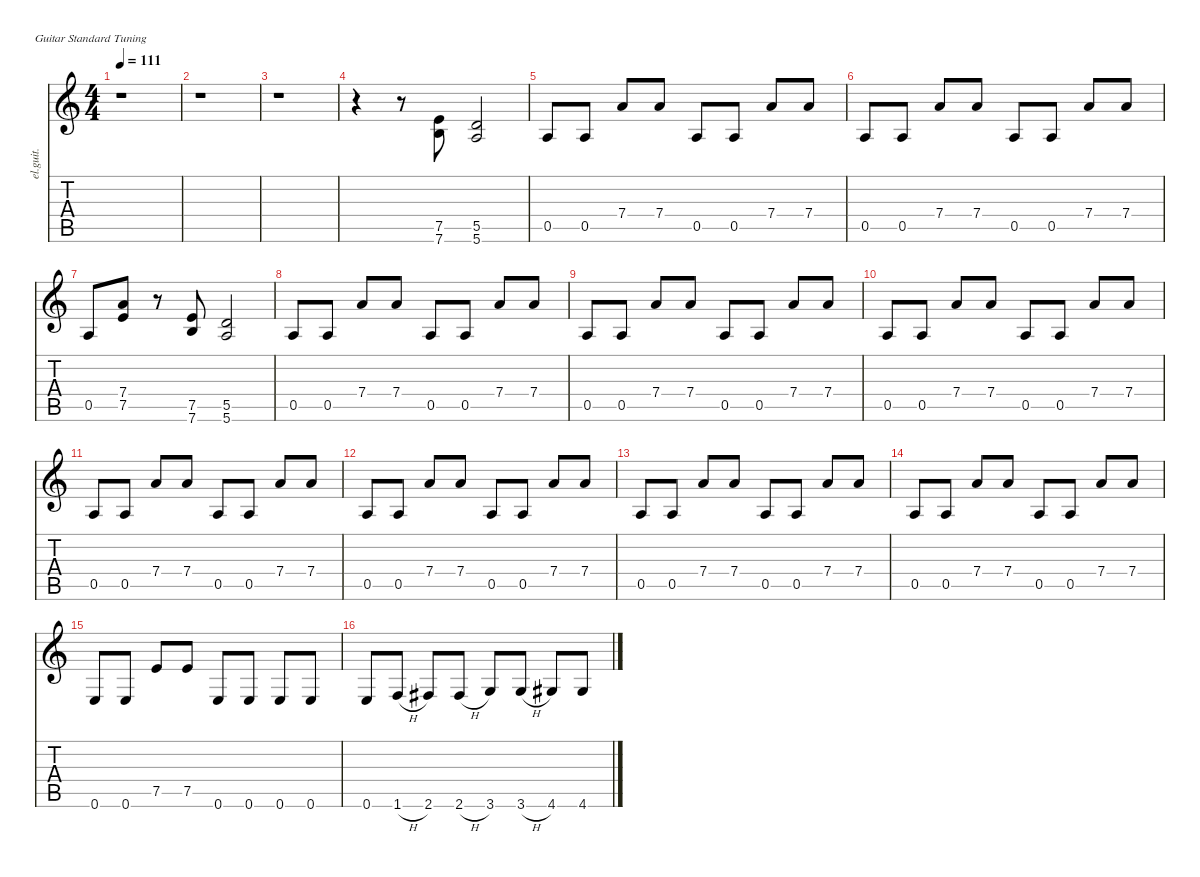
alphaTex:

\defaultSystemsLayout 4
\hideDynamics
\bracketExtendMode nobrackets
\otherSystemsTrackNameOrientation horizontal
\track ("Guitar 1" "el.guit.") {instrument electricguitarclean}
\staff {score tabs}
\tuning (E4 B3 G3 D3 A2 E2)
\ts (4 4)
\tempo 111
\clef g2
\ks c
r.1{dy f beam Down} |
r.1{beam Down} |
r.1{beam Down} |
r.4{beam Down} r.8{beam Down} (7.5 7.6).8{beam Up} (5.5 5.6).2{beam Up} |
0.5.8{beam Up} 0.5.8{beam Up} 7.4.8{beam Up} 7.4.8{beam Up} 0.5.8{beam Up} 0.5.8{beam Up} 7.4.8{beam Up} 7.4.8{beam Up} |
0.5.8{beam Up} 0.5.8{beam Up} 7.4.8{beam Up} 7.4.8{beam Up} 0.5.8{beam Up} 0.5.8{beam Up} 7.4.8{beam Up} 7.4.8{beam Up} |
0.5.8{beam Up} (7.4 7.5).8{beam Up} r.8{beam Up} (7.5 7.6).8{beam Up} (5.5 5.6).2{beam Up} |
0.5.8{beam Up} 0.5.8{beam Up} 7.4.8{beam Up} 7.4.8{beam Up} 0.5.8{beam Up} 0.5.8{beam Up} 7.4.8{beam Up} 7.4.8{beam Up} |
0.5.8{beam Up} 0.5.8{beam Up} 7.4.8{beam Up} 7.4.8{beam Up} 0.5.8{beam Up} 0.5.8{beam Up} 7.4.8{beam Up} 7.4.8{beam Up} |
0.5.8{beam Up} 0.5.8{beam Up} 7.4.8{beam Up} 7.4.8{beam Up} 0.5.8{beam Up} 0.5.8{beam Up} 7.4.8{beam Up} 7.4.8{beam Up} |
0.5.8{beam Up} 0.5.8{beam Up} 7.4.8{beam Up} 7.4.8{beam Up} 0.5.8{beam Up} 0.5.8{beam Up} 7.4.8{beam Up} 7.4.8{beam Up} |
0.5.8{beam Up} 0.5.8{beam Up} 7.4.8{beam Up} 7.4.8{beam Up} 0.5.8{beam Up} 0.5.8{beam Up} 7.4.8{beam Up} 7.4.8{beam Up} |
0.5.8{beam Up} 0.5.8{beam Up} 7.4.8{beam Up} 7.4.8{beam Up} 0.5.8{beam Up} 0.5.8{beam Up} 7.4.8{beam Up} 7.4.8{beam Up} |
0.5.8{beam Up} 0.5.8{beam Up} 7.4.8{beam Up} 7.4.8{beam Up} 0.5.8{beam Up} 0.5.8{beam Up} 7.4.8{beam Up} 7.4.8{beam Up} |
0.6.8{beam Up} 0.6.8{beam Up} 7.5.8{beam Up} 7.5.8{beam Up} 0.6.8{beam Up} 0.6.8{beam Up} 0.6.8{beam Up} 0.6.8{beam Up} |
0.6.8{beam Up} 1.6{h}.8{beam Up} 2.6{acc #}.8{beam Up} 2.6{h acc #}.8{beam Up} 3.6.8{beam Up} 3.6{h}.8{beam Up} 4.6{acc #}.8{beam Up} 4.6{acc #}.8{beam Up}
